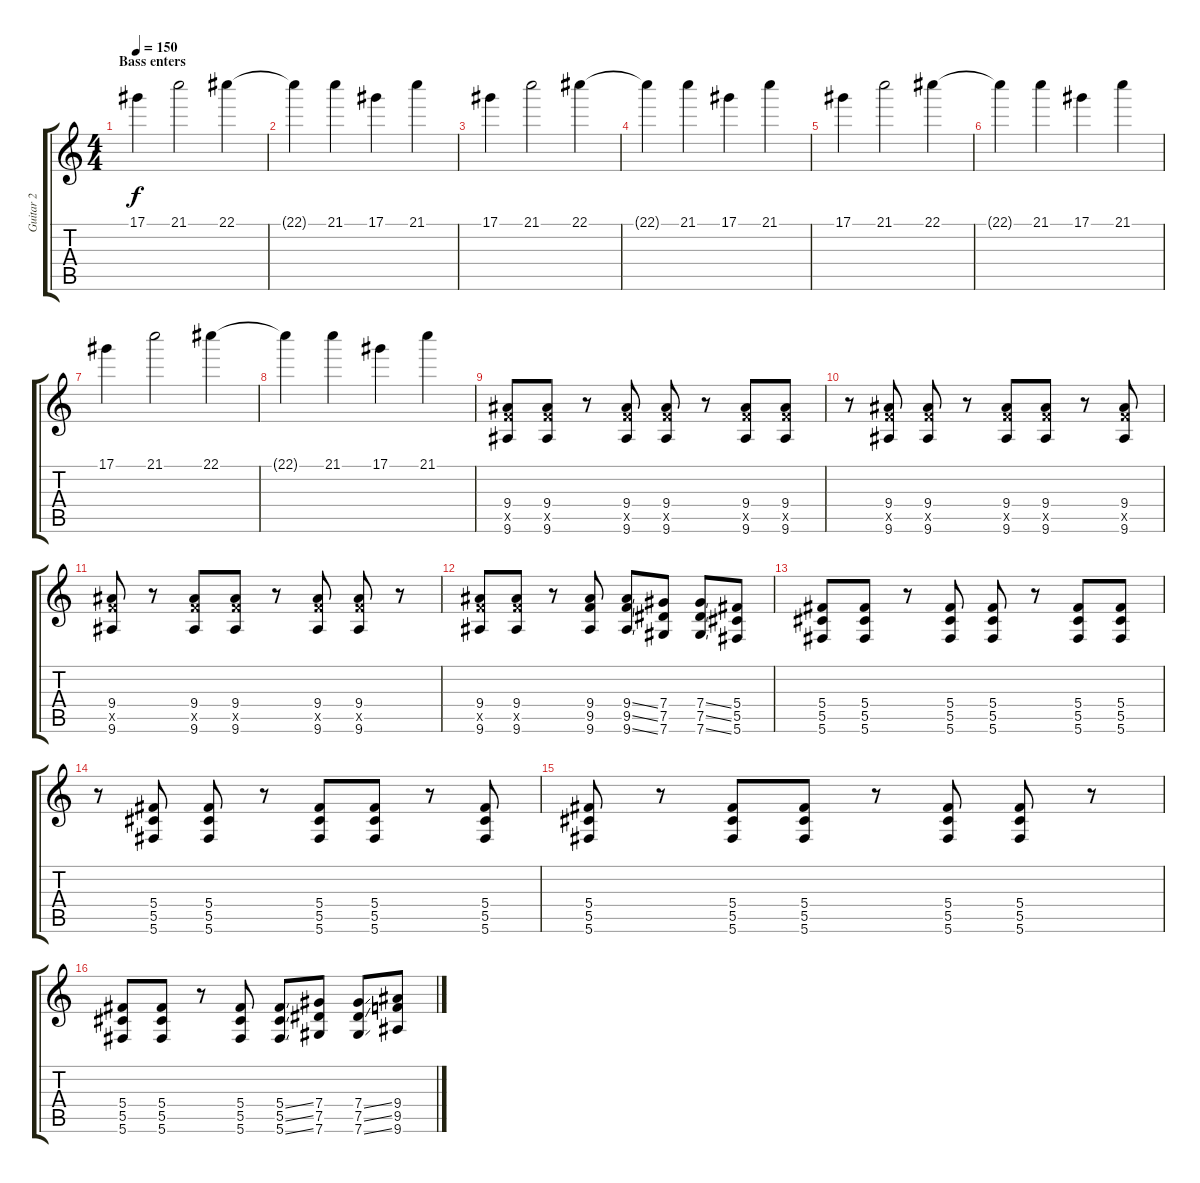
\track ("Guitar 2" "Guitar 2") {instrument distortionguitar}
\staff {score tabs}
\tuning (Eb4 Bb3 Gb3 Db3 Ab2 Db2) {hide}
\ts (4 4)
\section ("" "Bass enters")
\tempo 150
\clef g2
\ks c
17.1.4{dy f instrument electricguitarjazz} 21.1.2 22.1.4 |
22.1{t}.4 21.1.4 17.1.4 21.1.4 |
17.1.4{instrument electricguitarjazz} 21.1.2 22.1.4 |
22.1{t}.4 21.1.4 17.1.4 21.1.4 |
17.1.4{instrument electricguitarjazz} 21.1.2 22.1.4 |
22.1{t}.4 21.1.4 17.1.4 21.1.4 |
17.1.4{instrument electricguitarjazz} 21.1.2 22.1.4 |
22.1{t}.4 21.1.4 17.1.4 21.1.4 |
(9.4 9.5{x} 9.6).8{instrument distortionguitar} (9.4 9.5{x} 9.6).8 r.8 (9.4 9.5{x} 9.6).8 (9.4 9.5{x} 9.6).8 r.8 (9.4 9.5{x} 9.6).8 (9.4 9.5{x} 9.6).8 |
r.8 (9.4 9.5{x} 9.6).8 (9.4 9.5{x} 9.6).8 r.8 (9.4 9.5{x} 9.6).8 (9.4 9.5{x} 9.6).8 r.8 (9.4 9.5{x} 9.6).8 |
(9.4 9.5{x} 9.6).8 r.8 (9.4 9.5{x} 9.6).8 (9.4 9.5{x} 9.6).8 r.8 (9.4 9.5{x} 9.6).8 (9.4 9.5{x} 9.6).8 r.8 |
(9.4 9.5{x} 9.6).8 (9.4 9.5{x} 9.6).8 r.8 (9.4 9.5 9.6).8 (9.4{ss} 9.5{ss} 9.6{ss}).8 (7.4 7.5 7.6).8 (7.4{ss} 7.5{ss} 7.6{ss}).8 (5.4 5.5 5.6).8 |
(5.4 5.5 5.6).8 (5.4 5.5 5.6).8 r.8 (5.4 5.5 5.6).8 (5.4 5.5 5.6).8 r.8 (5.4 5.5 5.6).8 (5.4 5.5 5.6).8 |
r.8 (5.4 5.5 5.6).8 (5.4 5.5 5.6).8 r.8 (5.4 5.5 5.6).8 (5.4 5.5 5.6).8 r.8 (5.4 5.5 5.6).8 |
(5.4 5.5 5.6).8 r.8 (5.4 5.5 5.6).8 (5.4 5.5 5.6).8 r.8 (5.4 5.5 5.6).8 (5.4 5.5 5.6).8 r.8 |
(5.4 5.5 5.6).8 (5.4 5.5 5.6).8 r.8 (5.4 5.5 5.6).8 (5.4{ss} 5.5{ss} 5.6{ss}).8 (7.4 7.5 7.6).8 (7.4{ss} 7.5{ss} 7.6{ss}).8 (9.4 9.5 9.6).8
